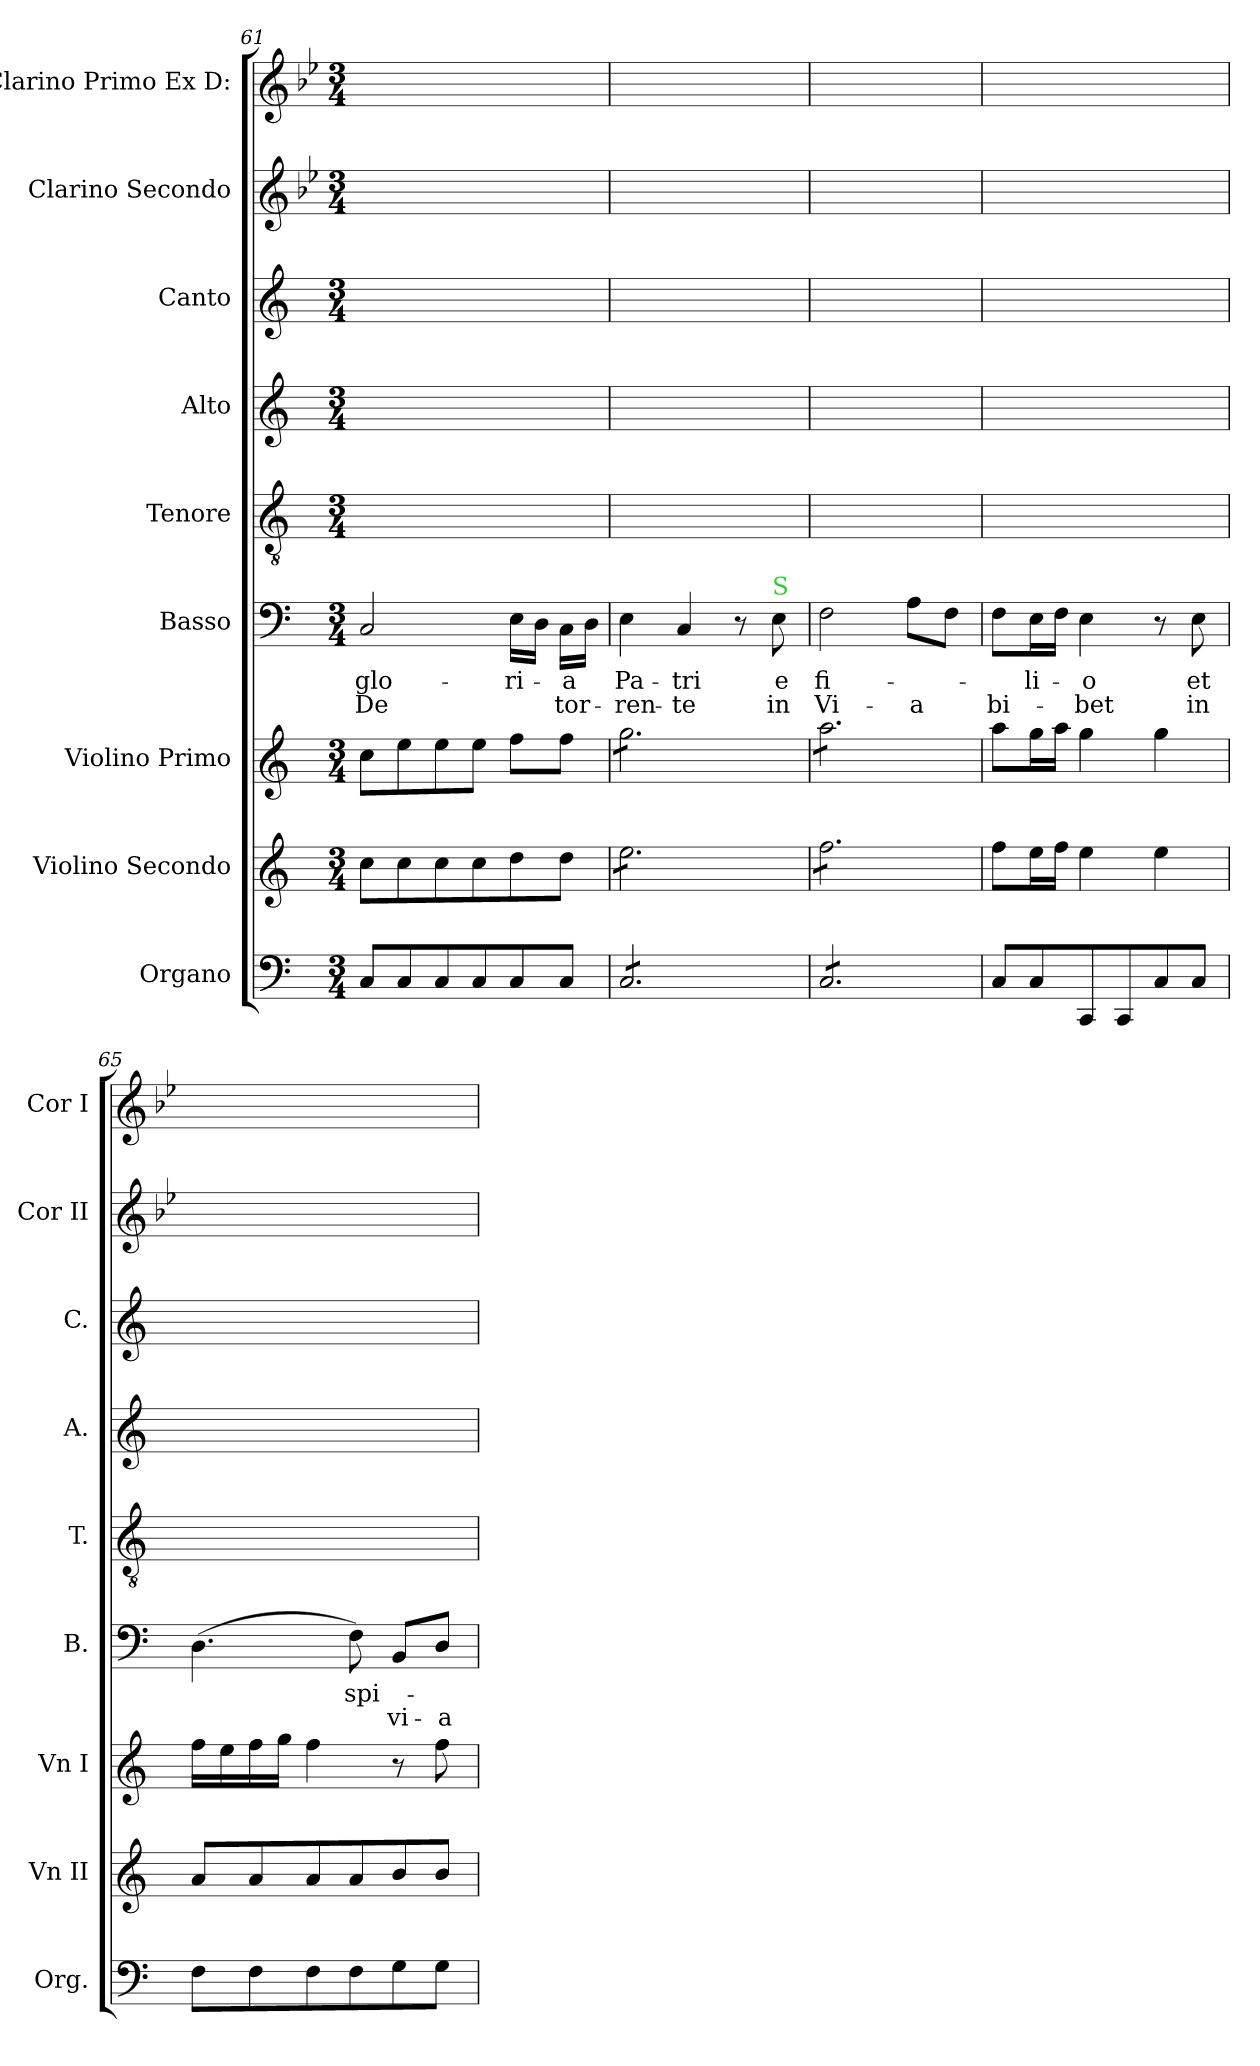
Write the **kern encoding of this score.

**kern	**kern	**kern	**kern	**text	**text	**kern	**kern	**kern	**kern	**kern
*part9	*part8	*part7	*part6	*part6	*part6	*part5	*part4	*part3	*part2	*part1
*staff9	*staff8	*staff7	*staff6	*staff6	*staff6	*staff5	*staff4	*staff3	*staff2	*staff1
*I"Organo	*I"Violino Secondo	*I"Violino Primo	*I"Basso	*	*	*I"Tenore	*I"Alto	*I"Canto	*I"Clarino Secondo	*I"Clarino Primo Ex D:
*I'Org.	*I'Vn II	*I'Vn I	*I'B.	*	*	*I'T.	*I'A.	*I'C.	*I'Cor II	*I'Cor I
*clefF4	*clefG2	*clefG2	*clefF4	*	*	*clefGv2	*clefG2	*clefG2	*clefG2	*clefG2
*	*	*	*	*	*	*	*	*	*ITrd-1c-2	*ITrd-1c-2
*k[]	*k[]	*k[]	*k[]	*	*	*k[]	*k[]	*k[]	*k[]	*k[]
*C:	*C:	*C:	*C:	*	*	*C:	*C:	*C:	*C:	*C:
*M3/4	*M3/4	*M3/4	*M3/4	*	*	*M3/4	*M3/4	*M3/4	*M3/4	*M3/4
=61	=61	=61	=61	=61	=61	=61	=61	=61	=61	=61
8C/L	8cc\L	8cc\L	2C/	glo-	De	2.ryy	2.ryy	2.ryy	2.ryy	2.ryy
8C/	8cc\	8ee\	.	.	.	.	.	.	.	.
8C/	8cc\	8ee\	.	.	.	.	.	.	.	.
8C/	8cc\	8ee\J	.	.	.	.	.	.	.	.
8C/	8dd\	8ff\L	16E\LL	-ri-	.	.	.	.	.	.
.	.	.	16D\JJ	.	.	.	.	.	.	.
8C/J	8dd\J	8ff\J	16C\LL	-a	tor-	.	.	.	.	.
.	.	.	16D\JJ	.	.	.	.	.	.	.
=62	=62	=62	=62	=62	=62	=62	=62	=62	=62	=62
*tremolo	*	*	*	*	*	*	*	*	*	*
*	*tremolo	*	*	*	*	*	*	*	*	*
*	*	*tremolo	*	*	*	*	*	*	*	*
8C/L	8ee\L	8gg\L	4E\	Pa-	-ren-	2.ryy	2.ryy	2.ryy	2.ryy	2.ryy
8C/	8ee\	8gg\	.	.	.	.	.	.	.	.
8C/	8ee\	8gg\	4C/	-tri	-te	.	.	.	.	.
8C/	8ee\	8gg\	.	.	.	.	.	.	.	.
8C/	8ee\	8gg\	8r	.	.	.	.	.	.	.
!	!	!	!LO:TX:a:color=limegreen:t=S	!	!	!	!	!	!	!
8C/J	8ee\J	8gg\J	8E\	e	in	.	.	.	.	.
=63	=63	=63	=63	=63	=63	=63	=63	=63	=63	=63
8C/L	8ff\L	8aa\L	2F\	fi-	Vi-	2.ryy	2.ryy	2.ryy	2.ryy	2.ryy
8C/	8ff\	8aa\	.	.	.	.	.	.	.	.
8C/	8ff\	8aa\	.	.	.	.	.	.	.	.
8C/	8ff\	8aa\	.	.	.	.	.	.	.	.
8C/	8ff\	8aa\	8A\L	.	-a	.	.	.	.	.
8C/J	8ff\J	8aa\J	8F\J	.	.	.	.	.	.	.
*	*	*Xtremolo	*	*	*	*	*	*	*	*
*	*Xtremolo	*	*	*	*	*	*	*	*	*
*Xtremolo	*	*	*	*	*	*	*	*	*	*
=64	=64	=64	=64	=64	=64	=64	=64	=64	=64	=64
8C/L	8ff\L	8aa\L	8F\L	.	bi-	2.ryy	2.ryy	2.ryy	2.ryy	2.ryy
8C/	16ee\L	16gg\L	16E\L	-li-	.	.	.	.	.	.
.	16ff\JJ	16aa\JJ	16F\JJ	.	.	.	.	.	.	.
8CC/	4ee\	4gg\	4E\	-o	-bet	.	.	.	.	.
8CC/	.	.	.	.	.	.	.	.	.	.
8C/	4ee\	4gg\	8r	.	.	.	.	.	.	.
8C/J	.	.	8E\	et	in	.	.	.	.	.
=65	=65	=65	=65	=65	=65	=65	=65	=65	=65	=65
8F\L	8a/L	16ff\LL	(4.D\	.	.	2.ryy	2.ryy	2.ryy	2.ryy	2.ryy
.	.	16ee\	.	.	.	.	.	.	.	.
8F\	8a/	16ff\	.	.	.	.	.	.	.	.
.	.	16gg\JJ	.	.	.	.	.	.	.	.
8F\	8a/	4ff\	.	.	.	.	.	.	.	.
8F\	8a/	.	8F\)	spi-	.	.	.	.	.	.
8G\	8b/	8r	8BB/L	.	vi-	.	.	.	.	.
8G\J	8b/J	8ff\	8D/J	.	-a	.	.	.	.	.
=	=	=	=	=	=	=	=	=	=	=
*-	*-	*-	*-	*-	*-	*-	*-	*-	*-	*-
